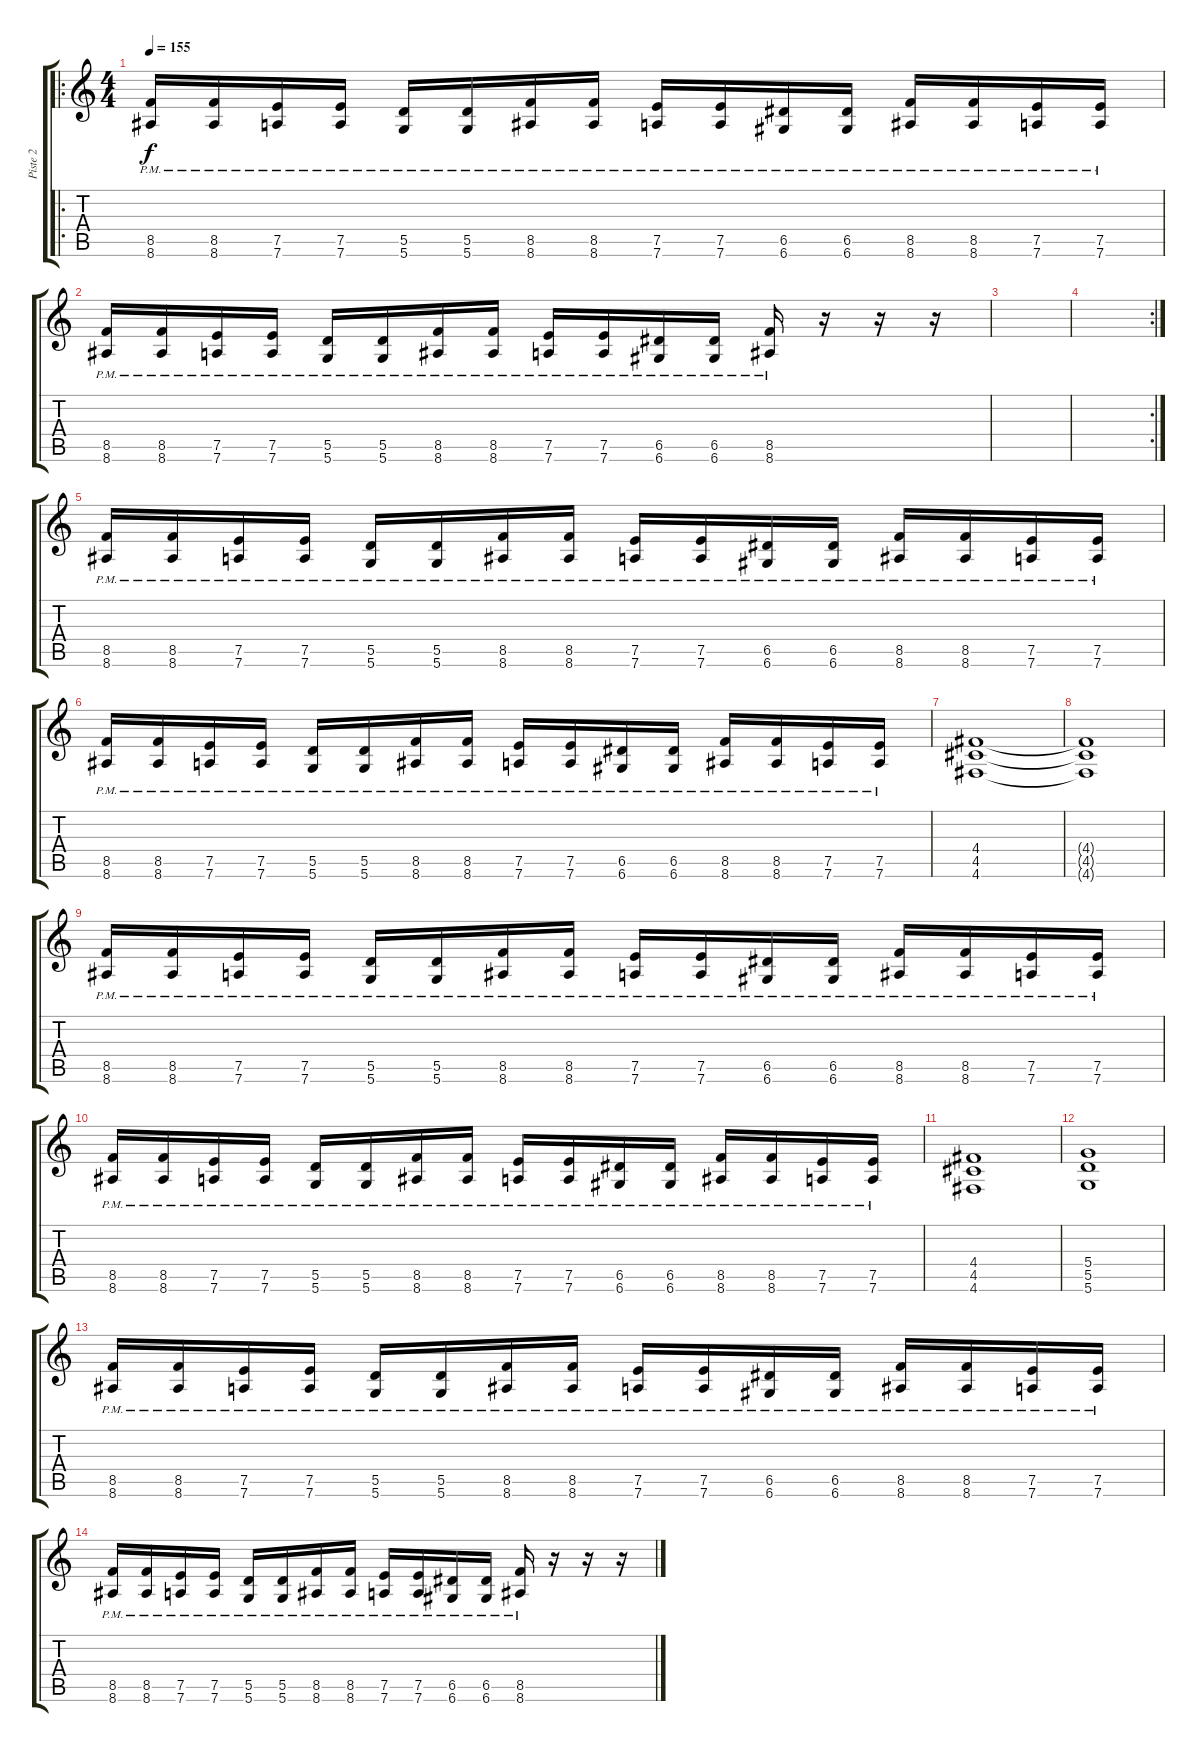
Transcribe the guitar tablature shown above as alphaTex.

\track ("Piste 2" "Piste 2") {instrument distortionguitar}
\staff {score tabs}
\tuning (E4 B3 G3 D3 A2 D2) {hide}
\ro
\ts (4 4)
\tempo 155
\clef g2
\ks c
(8.5{pm} 8.6{pm}).16{dy f instrument distortionguitar} (8.5{pm} 8.6{pm}).16 (7.5{pm} 7.6{pm}).16 (7.5{pm} 7.6{pm}).16 (5.5{pm} 5.6{pm}).16 (5.5{pm} 5.6{pm}).16 (8.5{pm} 8.6{pm}).16 (8.5{pm} 8.6{pm}).16 (7.5{pm} 7.6{pm}).16 (7.5{pm} 7.6{pm}).16 (6.5{pm} 6.6{pm}).16 (6.5{pm} 6.6{pm}).16 (8.5{pm} 8.6{pm}).16 (8.5{pm} 8.6{pm}).16 (7.5{pm} 7.6{pm}).16 (7.5{pm} 7.6{pm}).16 |
(8.5{pm} 8.6{pm}).16 (8.5{pm} 8.6{pm}).16 (7.5{pm} 7.6{pm}).16 (7.5{pm} 7.6{pm}).16 (5.5{pm} 5.6{pm}).16 (5.5{pm} 5.6{pm}).16 (8.5{pm} 8.6{pm}).16 (8.5{pm} 8.6{pm}).16 (7.5{pm} 7.6{pm}).16 (7.5{pm} 7.6{pm}).16 (6.5{pm} 6.6{pm}).16 (6.5{pm} 6.6{pm}).16 (8.5{pm} 8.6{pm}).16 r.16 r.16 r.16 |
|
\rc 2
|
(8.5{pm} 8.6{pm}).16 (8.5{pm} 8.6{pm}).16 (7.5{pm} 7.6{pm}).16 (7.5{pm} 7.6{pm}).16 (5.5{pm} 5.6{pm}).16 (5.5{pm} 5.6{pm}).16 (8.5{pm} 8.6{pm}).16 (8.5{pm} 8.6{pm}).16 (7.5{pm} 7.6{pm}).16 (7.5{pm} 7.6{pm}).16 (6.5{pm} 6.6{pm}).16 (6.5{pm} 6.6{pm}).16 (8.5{pm} 8.6{pm}).16 (8.5{pm} 8.6{pm}).16 (7.5{pm} 7.6{pm}).16 (7.5{pm} 7.6{pm}).16 |
(8.5{pm} 8.6{pm}).16 (8.5{pm} 8.6{pm}).16 (7.5{pm} 7.6{pm}).16 (7.5{pm} 7.6{pm}).16 (5.5{pm} 5.6{pm}).16 (5.5{pm} 5.6{pm}).16 (8.5{pm} 8.6{pm}).16 (8.5{pm} 8.6{pm}).16 (7.5{pm} 7.6{pm}).16 (7.5{pm} 7.6{pm}).16 (6.5{pm} 6.6{pm}).16 (6.5{pm} 6.6{pm}).16 (8.5{pm} 8.6{pm}).16 (8.5{pm} 8.6{pm}).16 (7.5{pm} 7.6{pm}).16 (7.5{pm} 7.6{pm}).16 |
(4.4 4.5 4.6).1 |
(4.4{t} 4.5{t} 4.6{t}).1 |
(8.5{pm} 8.6{pm}).16 (8.5{pm} 8.6{pm}).16 (7.5{pm} 7.6{pm}).16 (7.5{pm} 7.6{pm}).16 (5.5{pm} 5.6{pm}).16 (5.5{pm} 5.6{pm}).16 (8.5{pm} 8.6{pm}).16 (8.5{pm} 8.6{pm}).16 (7.5{pm} 7.6{pm}).16 (7.5{pm} 7.6{pm}).16 (6.5{pm} 6.6{pm}).16 (6.5{pm} 6.6{pm}).16 (8.5{pm} 8.6{pm}).16 (8.5{pm} 8.6{pm}).16 (7.5{pm} 7.6{pm}).16 (7.5{pm} 7.6{pm}).16 |
(8.5{pm} 8.6{pm}).16 (8.5{pm} 8.6{pm}).16 (7.5{pm} 7.6{pm}).16 (7.5{pm} 7.6{pm}).16 (5.5{pm} 5.6{pm}).16 (5.5{pm} 5.6{pm}).16 (8.5{pm} 8.6{pm}).16 (8.5{pm} 8.6{pm}).16 (7.5{pm} 7.6{pm}).16 (7.5{pm} 7.6{pm}).16 (6.5{pm} 6.6{pm}).16 (6.5{pm} 6.6{pm}).16 (8.5{pm} 8.6{pm}).16 (8.5{pm} 8.6{pm}).16 (7.5{pm} 7.6{pm}).16 (7.5{pm} 7.6{pm}).16 |
(4.4 4.5 4.6).1 |
(5.4 5.5 5.6).1 |
(8.5{pm} 8.6{pm}).16 (8.5{pm} 8.6{pm}).16 (7.5{pm} 7.6{pm}).16 (7.5{pm} 7.6{pm}).16 (5.5{pm} 5.6{pm}).16 (5.5{pm} 5.6{pm}).16 (8.5{pm} 8.6{pm}).16 (8.5{pm} 8.6{pm}).16 (7.5{pm} 7.6{pm}).16 (7.5{pm} 7.6{pm}).16 (6.5{pm} 6.6{pm}).16 (6.5{pm} 6.6{pm}).16 (8.5{pm} 8.6{pm}).16 (8.5{pm} 8.6{pm}).16 (7.5{pm} 7.6{pm}).16 (7.5{pm} 7.6{pm}).16 |
(8.5{pm} 8.6{pm}).16 (8.5{pm} 8.6{pm}).16 (7.5{pm} 7.6{pm}).16 (7.5{pm} 7.6{pm}).16 (5.5{pm} 5.6{pm}).16 (5.5{pm} 5.6{pm}).16 (8.5{pm} 8.6{pm}).16 (8.5{pm} 8.6{pm}).16 (7.5{pm} 7.6{pm}).16 (7.5{pm} 7.6{pm}).16 (6.5{pm} 6.6{pm}).16 (6.5{pm} 6.6{pm}).16 (8.5{pm} 8.6{pm}).16 r.16 r.16 r.16
